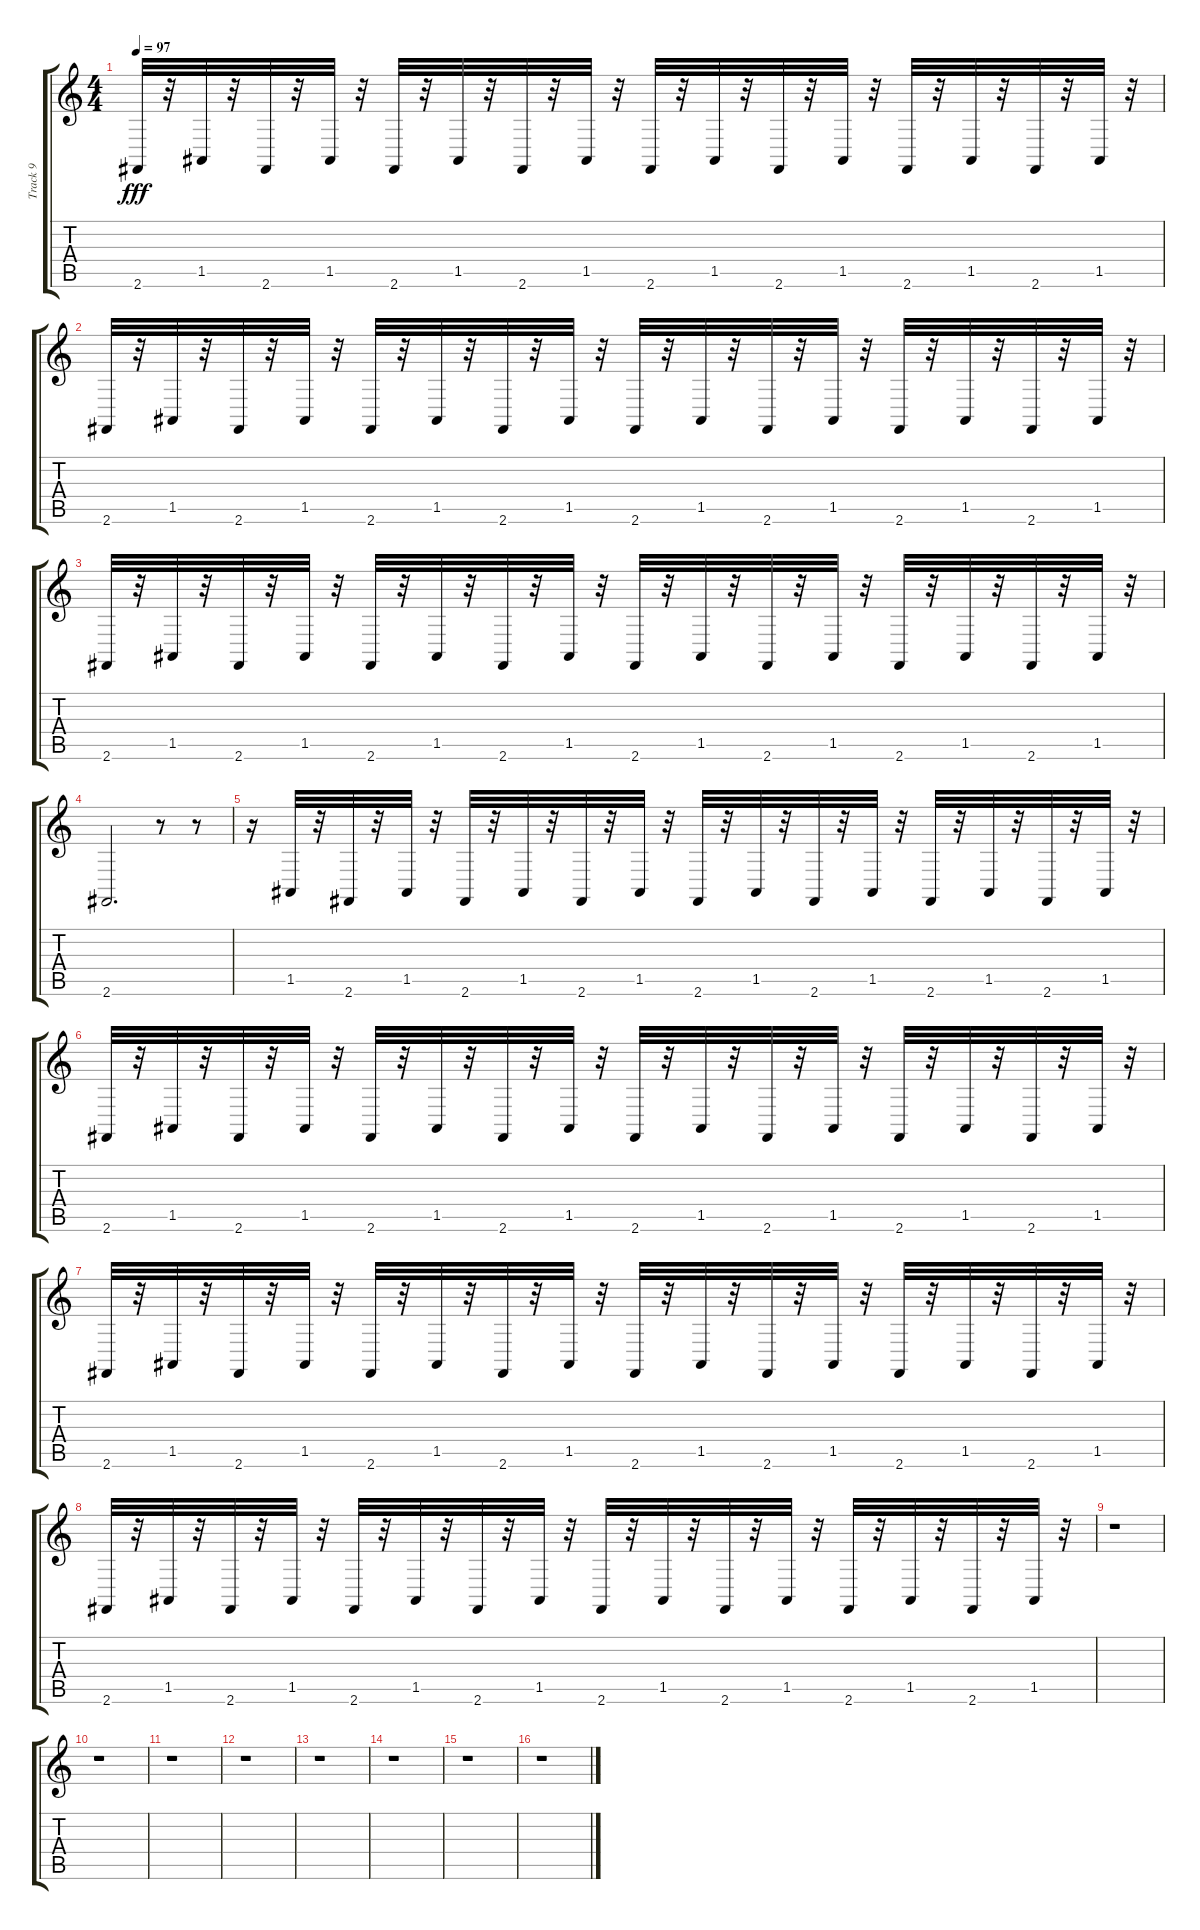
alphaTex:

\track ("Track 9" "Track 9") {instrument acousticgrandpiano}
\staff {score tabs}
\tuning (E4 B3 G3 D3 A2 E2) {hide}
\ts (4 4)
\tempo 97
\clef g2
\ks c
2.6.32{dy fff} r.32 1.5.32 r.32 2.6.32 r.32 1.5.32 r.32 2.6.32 r.32 1.5.32 r.32 2.6.32 r.32 1.5.32 r.32 2.6.32 r.32 1.5.32 r.32 2.6.32 r.32 1.5.32 r.32 2.6.32 r.32 1.5.32 r.32 2.6.32 r.32 1.5.32 r.32 |
2.6.32 r.32 1.5.32 r.32 2.6.32 r.32 1.5.32 r.32 2.6.32 r.32 1.5.32 r.32 2.6.32 r.32 1.5.32 r.32 2.6.32 r.32 1.5.32 r.32 2.6.32 r.32 1.5.32 r.32 2.6.32 r.32 1.5.32 r.32 2.6.32 r.32 1.5.32 r.32 |
2.6.32 r.32 1.5.32 r.32 2.6.32 r.32 1.5.32 r.32 2.6.32 r.32 1.5.32 r.32 2.6.32 r.32 1.5.32 r.32 2.6.32 r.32 1.5.32 r.32 2.6.32 r.32 1.5.32 r.32 2.6.32 r.32 1.5.32 r.32 2.6.32 r.32 1.5.32 r.32 |
2.6.2{d} r.8 r.8 |
r.16 1.5.32 r.32 2.6.32 r.32 1.5.32 r.32 2.6.32 r.32 1.5.32 r.32 2.6.32 r.32 1.5.32 r.32 2.6.32 r.32 1.5.32 r.32 2.6.32 r.32 1.5.32 r.32 2.6.32 r.32 1.5.32 r.32 2.6.32 r.32 1.5.32 r.32 |
2.6.32 r.32 1.5.32 r.32 2.6.32 r.32 1.5.32 r.32 2.6.32 r.32 1.5.32 r.32 2.6.32 r.32 1.5.32 r.32 2.6.32 r.32 1.5.32 r.32 2.6.32 r.32 1.5.32 r.32 2.6.32 r.32 1.5.32 r.32 2.6.32 r.32 1.5.32 r.32 |
2.6.32 r.32 1.5.32 r.32 2.6.32 r.32 1.5.32 r.32 2.6.32 r.32 1.5.32 r.32 2.6.32 r.32 1.5.32 r.32 2.6.32 r.32 1.5.32 r.32 2.6.32 r.32 1.5.32 r.32 2.6.32 r.32 1.5.32 r.32 2.6.32 r.32 1.5.32 r.32 |
2.6.32 r.32 1.5.32 r.32 2.6.32 r.32 1.5.32 r.32 2.6.32 r.32 1.5.32 r.32 2.6.32 r.32 1.5.32 r.32 2.6.32 r.32 1.5.32 r.32 2.6.32 r.32 1.5.32 r.32 2.6.32 r.32 1.5.32 r.32 2.6.32 r.32 1.5.32 r.32 |
r.1 |
r.1 |
r.1 |
r.1 |
r.1 |
r.1 |
r.1 |
r.1
